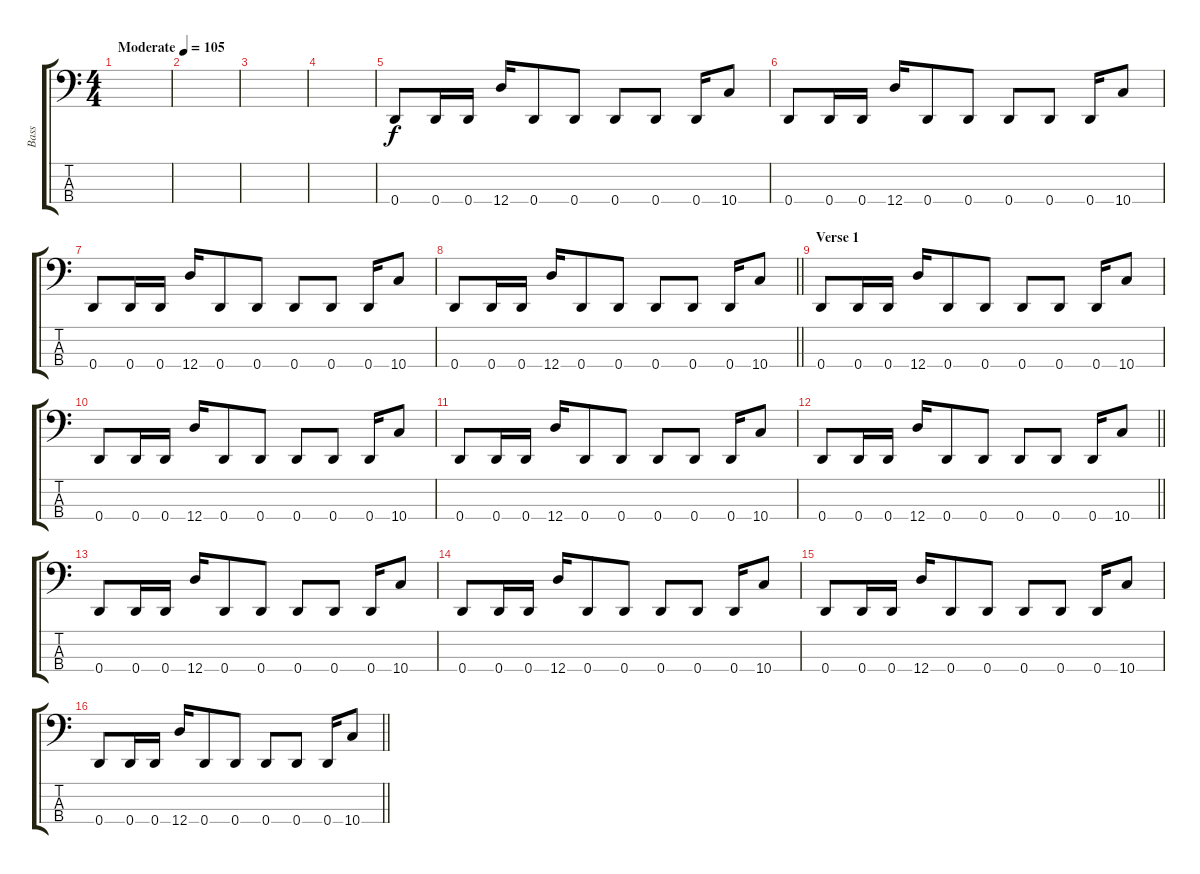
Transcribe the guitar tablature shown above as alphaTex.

\track ("Bass" "Bass") {instrument electricbasspick}
\staff {score tabs}
\tuning (G2 D2 A1 D1) {hide}
\ts (4 4)
\tempo (105 "Moderate")
\clef f4
\ks c
|
|
|
|
0.4.8 0.4.16 0.4.16 12.4.16 0.4.8 0.4.8 0.4.8 0.4.8 0.4.16 10.4.8 |
0.4.8 0.4.16 0.4.16 12.4.16 0.4.8 0.4.8 0.4.8 0.4.8 0.4.16 10.4.8 |
0.4.8 0.4.16 0.4.16 12.4.16 0.4.8 0.4.8 0.4.8 0.4.8 0.4.16 10.4.8 |
\barLineRight lightlight
0.4.8 0.4.16 0.4.16 12.4.16 0.4.8 0.4.8 0.4.8 0.4.8 0.4.16 10.4.8 |
\section ("" "Verse 1")
0.4.8 0.4.16 0.4.16 12.4.16 0.4.8 0.4.8 0.4.8 0.4.8 0.4.16 10.4.8 |
0.4.8 0.4.16 0.4.16 12.4.16 0.4.8 0.4.8 0.4.8 0.4.8 0.4.16 10.4.8 |
0.4.8 0.4.16 0.4.16 12.4.16 0.4.8 0.4.8 0.4.8 0.4.8 0.4.16 10.4.8 |
\barLineRight lightlight
0.4.8 0.4.16 0.4.16 12.4.16 0.4.8 0.4.8 0.4.8 0.4.8 0.4.16 10.4.8 |
0.4.8 0.4.16 0.4.16 12.4.16 0.4.8 0.4.8 0.4.8 0.4.8 0.4.16 10.4.8 |
0.4.8 0.4.16 0.4.16 12.4.16 0.4.8 0.4.8 0.4.8 0.4.8 0.4.16 10.4.8 |
0.4.8 0.4.16 0.4.16 12.4.16 0.4.8 0.4.8 0.4.8 0.4.8 0.4.16 10.4.8 |
\barLineRight lightlight
0.4.8 0.4.16 0.4.16 12.4.16 0.4.8 0.4.8 0.4.8 0.4.8 0.4.16 10.4.8
